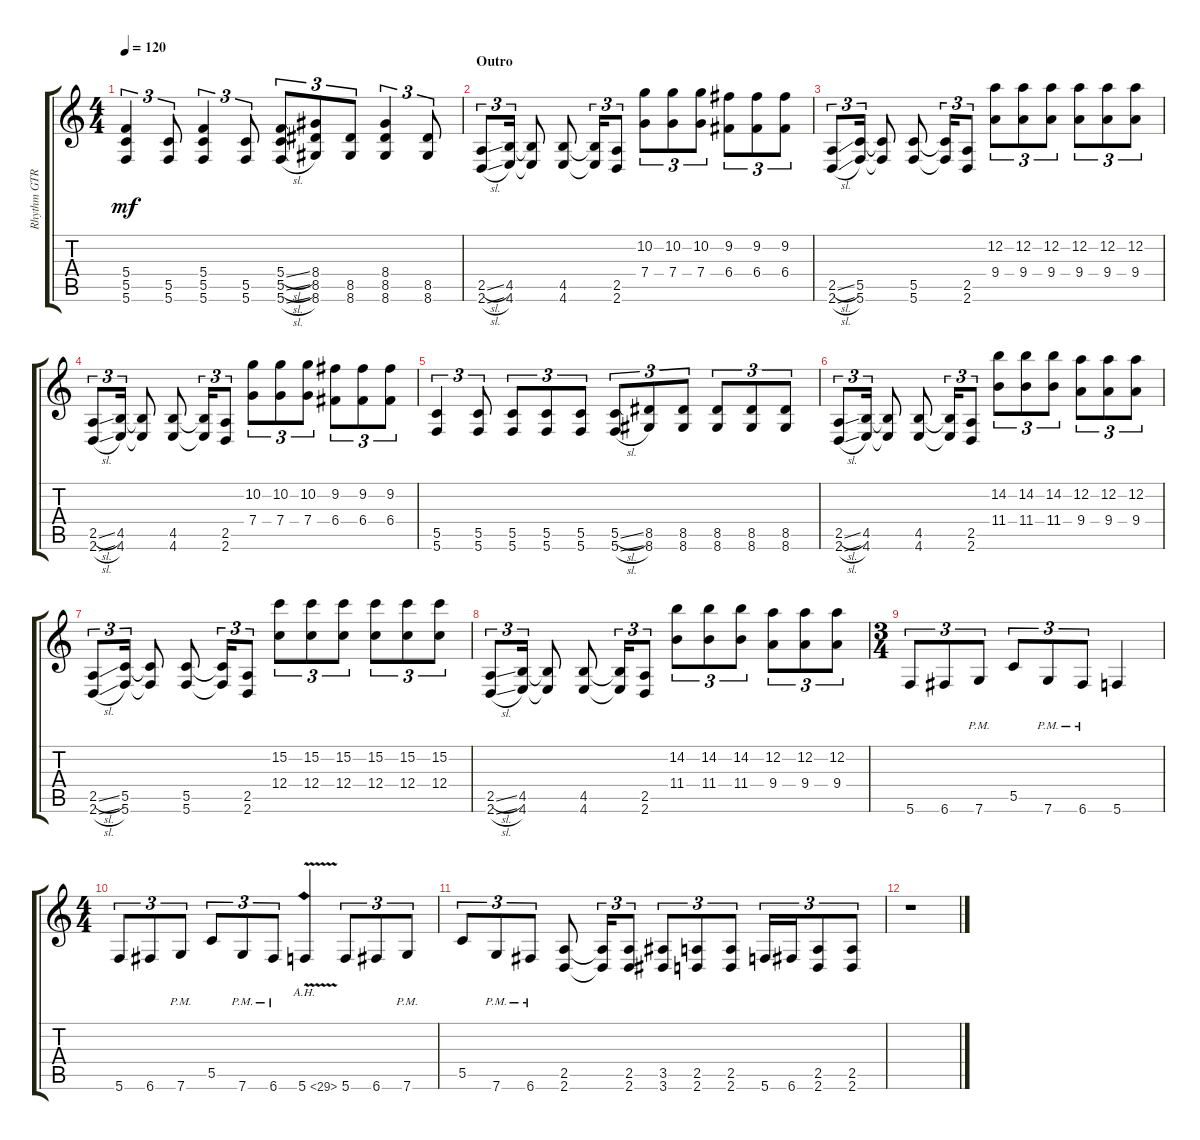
\track ("Rhythm GTR 1" "Rhythm GTR") {instrument overdrivenguitar}
\staff {score tabs}
\tuning (D4 A3 F3 C3 G2 C2) {hide}
\ts (4 4)
\tempo 120
\clef g2
\ks aminor
(5.4 5.5 5.6).4{tu (3 2) dy mf} (5.5 5.6).8{tu (3 2)} (5.4 5.5 5.6).4{tu (3 2)} (5.5 5.6).8{tu (3 2)} (5.4{sl} 5.5{sl} 5.6{sl}).8{tu (3 2)} (8.4 8.5 8.6).8{tu (3 2)} (8.5 8.6).8{tu (3 2)} (8.4 8.5 8.6).4{tu (3 2)} (8.5 8.6).8{tu (3 2)} |
\section ("" "Outro")
(2.5{sl} 2.6{sl}).8{tu (3 2)} (4.5 4.6).16{tu (3 2)} (4.5{t} 4.6{t}).8 (4.5 4.6).8 (4.5{t} 4.6{t}).16{tu (3 2)} (2.5 2.6).8{tu (3 2)} (10.2 7.4).8{tu (3 2)} (10.2 7.4).8{tu (3 2)} (10.2 7.4).8{tu (3 2)} (9.2 6.4).8{tu (3 2)} (9.2 6.4).8{tu (3 2)} (9.2 6.4).8{tu (3 2)} |
(2.5{sl} 2.6{sl}).8{tu (3 2)} (5.5 5.6).16{tu (3 2)} (5.5{t} 5.6{t}).8 (5.5 5.6).8 (5.5{t} 5.6{t}).16{tu (3 2)} (2.5 2.6).8{tu (3 2)} (12.2 9.4).8{tu (3 2)} (12.2 9.4).8{tu (3 2)} (12.2 9.4).8{tu (3 2)} (12.2 9.4).8{tu (3 2)} (12.2 9.4).8{tu (3 2)} (12.2 9.4).8{tu (3 2)} |
(2.5{sl} 2.6{sl}).8{tu (3 2)} (4.5 4.6).16{tu (3 2)} (4.5{t} 4.6{t}).8 (4.5 4.6).8 (4.5{t} 4.6{t}).16{tu (3 2)} (2.5 2.6).8{tu (3 2)} (10.2 7.4).8{tu (3 2)} (10.2 7.4).8{tu (3 2)} (10.2 7.4).8{tu (3 2)} (9.2 6.4).8{tu (3 2)} (9.2 6.4).8{tu (3 2)} (9.2 6.4).8{tu (3 2)} |
(5.5 5.6).4{tu (3 2)} (5.5 5.6).8{tu (3 2)} (5.5 5.6).8{tu (3 2)} (5.5 5.6).8{tu (3 2)} (5.5 5.6).8{tu (3 2)} (5.5{sl} 5.6{sl}).8{tu (3 2)} (8.5 8.6).8{tu (3 2)} (8.5 8.6).8{tu (3 2)} (8.5 8.6).8{tu (3 2)} (8.5 8.6).8{tu (3 2)} (8.5 8.6).8{tu (3 2)} |
(2.5{sl} 2.6{sl}).8{tu (3 2)} (4.5 4.6).16{tu (3 2)} (4.5{t} 4.6{t}).8 (4.5 4.6).8 (4.5{t} 4.6{t}).16{tu (3 2)} (2.5 2.6).8{tu (3 2)} (14.2 11.4).8{tu (3 2)} (14.2 11.4).8{tu (3 2)} (14.2 11.4).8{tu (3 2)} (12.2 9.4).8{tu (3 2)} (12.2 9.4).8{tu (3 2)} (12.2 9.4).8{tu (3 2)} |
(2.5{sl} 2.6{sl}).8{tu (3 2)} (5.5 5.6).16{tu (3 2)} (5.5{t} 5.6{t}).8 (5.5 5.6).8 (5.5{t} 5.6{t}).16{tu (3 2)} (2.5 2.6).8{tu (3 2)} (15.2 12.4).8{tu (3 2)} (15.2 12.4).8{tu (3 2)} (15.2 12.4).8{tu (3 2)} (15.2 12.4).8{tu (3 2)} (15.2 12.4).8{tu (3 2)} (15.2 12.4).8{tu (3 2)} |
(2.5{sl} 2.6{sl}).8{tu (3 2)} (4.5 4.6).16{tu (3 2)} (4.5{t} 4.6{t}).8 (4.5 4.6).8 (4.5{t} 4.6{t}).16{tu (3 2)} (2.5 2.6).8{tu (3 2)} (14.2 11.4).8{tu (3 2)} (14.2 11.4).8{tu (3 2)} (14.2 11.4).8{tu (3 2)} (12.2 9.4).8{tu (3 2)} (12.2 9.4).8{tu (3 2)} (12.2 9.4).8{tu (3 2)} |
\ts (3 4)
5.6.8{tu (3 2)} 6.6.8{tu (3 2)} 7.6{pm}.8{tu (3 2)} 5.5.8{tu (3 2)} 7.6{pm}.8{tu (3 2)} 6.6{pm}.8{tu (3 2)} 5.6.4 |
\ts (4 4)
5.6.8{tu (3 2)} 6.6.8{tu (3 2)} 7.6{pm}.8{tu (3 2)} 5.5.8{tu (3 2)} 7.6{pm}.8{tu (3 2)} 6.6{pm}.8{tu (3 2)} 5.6{ah 24 v}.4 5.6.8{tu (3 2)} 6.6.8{tu (3 2)} 7.6{pm}.8{tu (3 2)} |
5.5.8{tu (3 2)} 7.6{pm}.8{tu (3 2)} 6.6{pm}.8{tu (3 2)} (2.5 2.6).8 (2.5{t} 2.6{t}).16{tu (3 2)} (2.5 2.6).8{tu (3 2)} (3.5 3.6).8{tu (3 2)} (2.5 2.6).8{tu (3 2)} (2.5 2.6).8{tu (3 2)} 5.6.16{tu (3 2)} 6.6.16{tu (3 2)} (2.5 2.6).8{tu (3 2)} (2.5 2.6).8{tu (3 2)} |
r.1
